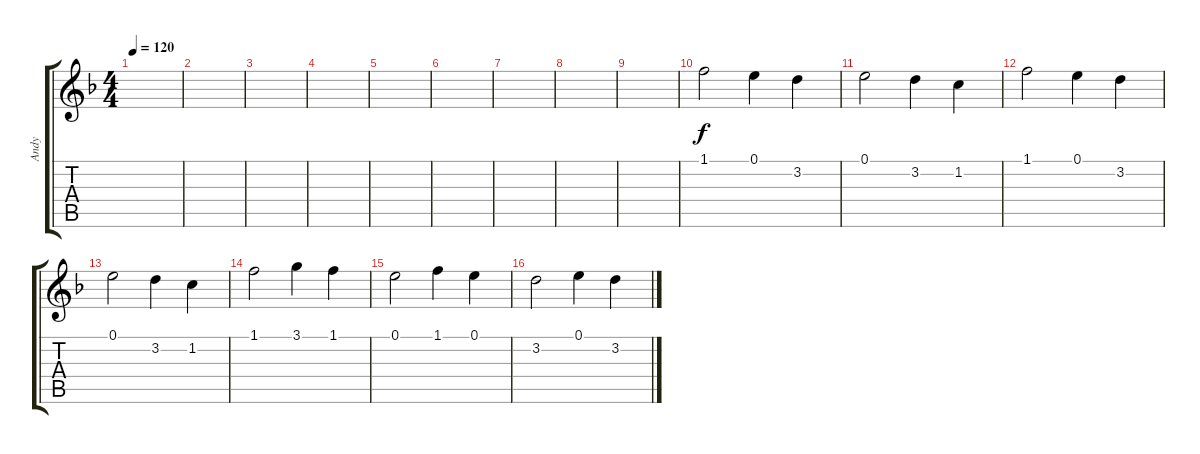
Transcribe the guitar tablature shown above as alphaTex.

\track ("Andy" "Andy") {instrument overdrivenguitar}
\staff {score tabs}
\tuning (E4 B3 G3 D3 A2 E2) {hide}
\ts (4 4)
\tempo 120
\clef g2
\ks dminor
|
|
|
|
|
|
|
|
|
1.1.2 0.1.4 3.2.4 |
0.1.2 3.2.4 1.2.4 |
1.1.2 0.1.4 3.2.4 |
0.1.2 3.2.4 1.2.4 |
1.1.2 3.1.4 1.1.4 |
0.1.2 1.1.4 0.1.4 |
3.2.2 0.1.4 3.2.4
